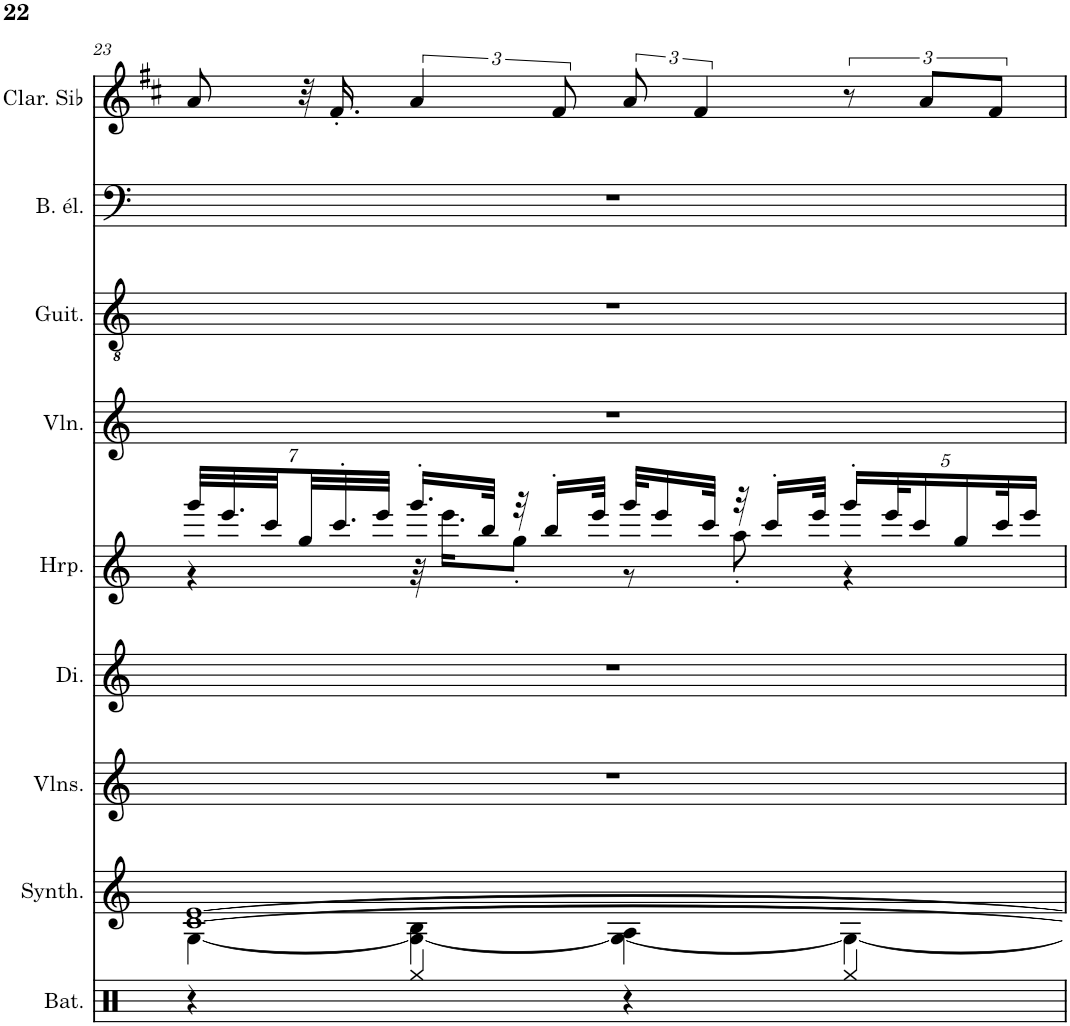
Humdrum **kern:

**kern	**kern	**kern	**kern	**kern	**kern	**kern	**kern	**kern
*part9	*part8	*part7	*part6	*part5	*part4	*part3	*part2	*part1
*staff9	*staff8	*staff7	*staff6	*staff5	*staff4	*staff3	*staff2	*staff1
*I"Batterie, Drums	*I"Synthétiseur d'instruments à cordes, Synth Strings 1	*I"Violons, String Ensemble 1	*I"Dizi, Piccolo	*I"Harpe, Vibraphone	*I"Violon, Pizzicato Strings	*I"Guitare classique, Acoustic Guitar (nylon)	*I"Basse électrique, Electric Bass (finger)	*I"Clarinette en Sib
*I'Bat.	*I'Synth.	*I'Vlns.	*I'Di.	*I'Hrp.	*I'Vln.	*I'Guit.	*I'B. él.	*I'Clar. Sib
!!LO:PB:g=z
*clefX	*clefG2	*clefG2	*clefG2	*clefG2	*clefG2	*clefGv2	*clefF4	*clefG2
*	*	*	*Trd-7c-12	*	*	*	*Trd7c12	*Trd1c2
*k[]	*k[]	*k[]	*k[]	*k[]	*k[]	*k[]	*k[]	*k[f#c#]
*M4/4	*M4/4	*M4/4	*M4/4	*M4/4	*M4/4	*M4/4	*M4/4	*M4/4
=23	=23	=23	=23	=23	=23	=23	=23	=23
*	*^	*	*	*	*	*	*	*
*	*	*	*	*	*Xbrackettup	*	*	*	*
*	*	*	*	*	*^	*	*	*	*
4r	[1c [1e	[4G\	1r	1r	28ggg/LLL	4r	1r	1r	1r	8a/
.	.	.	.	.	28.eee/	.	.	.	.	.
.	.	.	.	.	28ccc/	.	.	.	.	.
.	.	.	.	.	28gg/	.	.	.	.	32r
.	.	.	.	.	.	.	.	.	.	16.f#'/
.	.	.	.	.	28.ccc'/	.	.	.	.	.
.	.	.	.	.	28eee/JJJ	.	.	.	.	.
4Rgg/	.	4G\_ 4B\	.	.	16.ggg'/LL	32r	.	.	.	6a/
.	.	.	.	.	.	16.eee\KL	.	.	.	.
.	.	.	.	.	32bb/JJk	.	.	.	.	.
.	.	.	.	.	32r	8gg'\J	.	.	.	.
.	.	.	.	.	16bb'/LL	.	.	.	.	.
.	.	.	.	.	.	.	.	.	.	12f#/
.	.	.	.	.	32eee/JJk	.	.	.	.	.
4r	.	4G\_ 4A\	.	.	32ggg/KLL	8r	.	.	.	12a/
.	.	.	.	.	16eee/	.	.	.	.	.
.	.	.	.	.	.	.	.	.	.	6f#/
.	.	.	.	.	32ccc/JJk	.	.	.	.	.
.	.	.	.	.	32r	8aa'\	.	.	.	.
.	.	.	.	.	16ccc'/LL	.	.	.	.	.
.	.	.	.	.	32eee/JJk	.	.	.	.	.
4Rgg/	.	4G\_	.	.	20ggg'/LL	4r	.	.	.	12r
.	.	.	.	.	40eee/K	.	.	.	.	.
.	.	.	.	.	20ccc/	.	.	.	.	.
.	.	.	.	.	.	.	.	.	.	12a/L
.	.	.	.	.	20gg/	.	.	.	.	.
.	.	.	.	.	.	.	.	.	.	12f#/J
.	.	.	.	.	40ccc/K	.	.	.	.	.
.	.	.	.	.	20eee/JJ	.	.	.	.	.
*	*v	*v	*	*	*v	*v	*	*	*	*
=	=	=	=	=	=	=	=	=
*-	*-	*-	*-	*-	*-	*-	*-	*-
